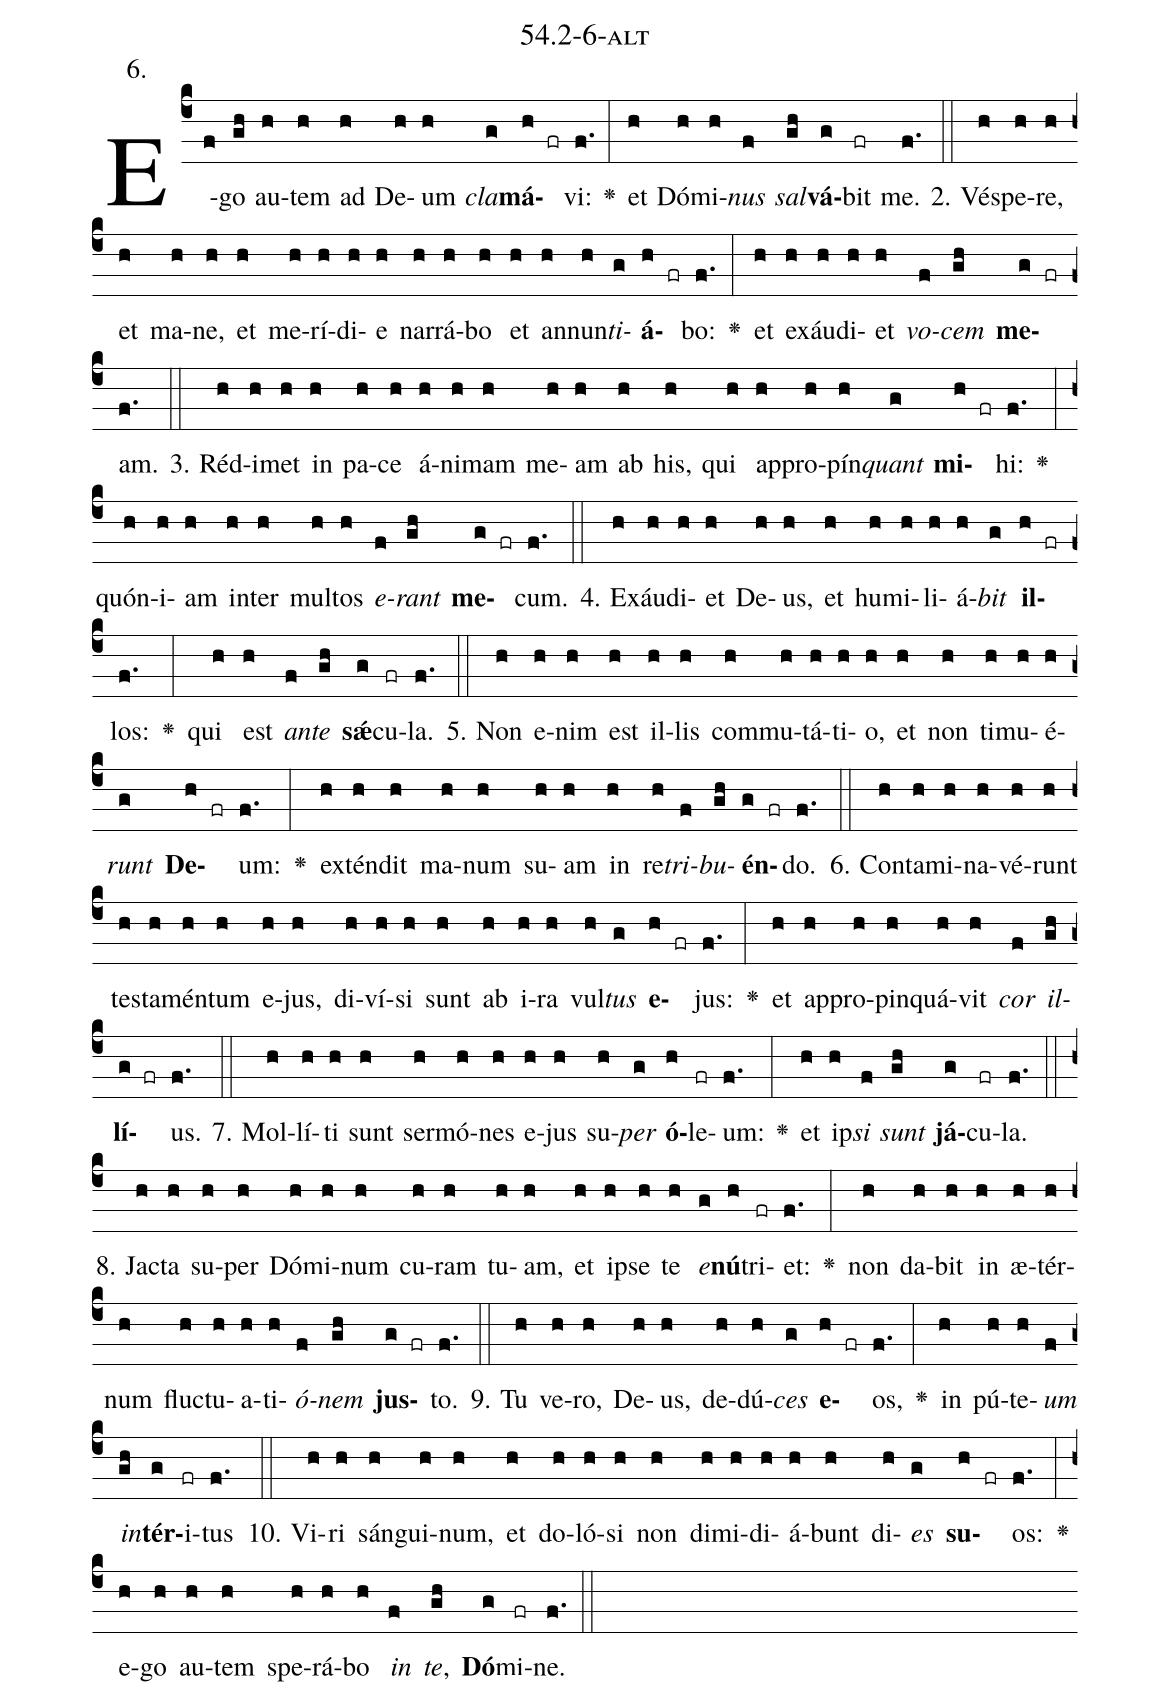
name: 54.2-6-alt;
annotation: 6.;
%%
(c4)E(f)go(gh) au(h)tem(h) ad(h) De(h)um(h) <i>cla</i>(g)<b>má</b>(h fr)vi:(f.) <v>\greheightstar</v>(:) et(h) Dó(h)mi(h)<i>nus</i>(f) <i>sal</i>(gh)<b>vá</b>(g)bit(fr) me.(f.) (::)
2. Vés(h)pe(h)re,(h) et(h) ma(h)ne,(h) et(h) me(h)rí(h)di(h)e(h) nar(h)rá(h)bo(h) et(h) an(h)nun(h)<i>ti</i>(g)<b>á</b>(h fr)bo:(f.) <v>\greheightstar</v>(:) et(h) ex(h)áu(h)di(h)et(h) <i>vo</i>(f)<i>cem</i>(gh) <b>me</b>(g fr)am.(f.) (::)
3. Réd(h)i(h)met(h) in(h) pa(h)ce(h) á(h)ni(h)mam(h) me(h)am(h) ab(h) his,(h) qui(h) ap(h)pro(h)pín(h)<i>quant</i>(g) <b>mi</b>(h fr)hi:(f.) <v>\greheightstar</v>(:) quón(h)i(h)am(h) in(h)ter(h) mul(h)tos(h) <i>e</i>(f)<i>rant</i>(gh) <b>me</b>(g fr)cum.(f.) (::)
4. Ex(h)áu(h)di(h)et(h) De(h)us,(h) et(h) hu(h)mi(h)li(h)á(h)<i>bit</i>(g) <b>il</b>(h fr)los:(f.) <v>\greheightstar</v>(:) qui(h) est(h) <i>an</i>(f)<i>te</i>(gh) <b>sǽ</b>(g)cu(fr)la.(f.) (::)
5. Non(h) e(h)nim(h) est(h) il(h)lis(h) com(h)mu(h)tá(h)ti(h)o,(h) et(h) non(h) ti(h)mu(h)é(h)<i>runt</i>(g) <b>De</b>(h fr)um:(f.) <v>\greheightstar</v>(:) ex(h)tén(h)dit(h) ma(h)num(h) su(h)am(h) in(h) re(h)<i>tri</i>(f)<i>bu</i>(gh)<b>én</b>(g fr)do.(f.) (::)
6. Con(h)ta(h)mi(h)na(h)vé(h)runt(h) tes(h)ta(h)mén(h)tum(h) e(h)jus,(h) di(h)ví(h)si(h) sunt(h) ab(h) i(h)ra(h) vul(h)<i>tus</i>(g) <b>e</b>(h fr)jus:(f.) <v>\greheightstar</v>(:) et(h) ap(h)pro(h)pin(h)quá(h)vit(h) <i>cor</i>(f) <i>il</i>(gh)<b>lí</b>(g fr)us.(f.) (::)
7. Mol(h)lí(h)ti(h) sunt(h) ser(h)mó(h)nes(h) e(h)jus(h) su(h)<i>per</i>(g) <b>ó</b>(h)le(fr)um:(f.) <v>\greheightstar</v>(:) et(h) ip(h)<i>si</i>(f) <i>sunt</i>(gh) <b>já</b>(g)cu(fr)la.(f.) (::)
8. Jac(h)ta(h) su(h)per(h) Dó(h)mi(h)num(h) cu(h)ram(h) tu(h)am,(h) et(h) ip(h)se(h) te(h) <i>e</i>(g)<b>nú</b>(h)tri(fr)et:(f.) <v>\greheightstar</v>(:) non(h) da(h)bit(h) in(h) æ(h)tér(h)num(h) fluc(h)tu(h)a(h)ti(h)<i>ó</i>(f)<i>nem</i>(gh) <b>jus</b>(g fr)to.(f.) (::)
9. Tu(h) ve(h)ro,(h) De(h)us,(h) de(h)dú(h)<i>ces</i>(g) <b>e</b>(h fr)os,(f.) <v>\greheightstar</v>(:) in(h) pú(h)te(h)<i>um</i>(f) <i>in</i>(gh)<b>tér</b>(g)i(fr)tus(f.) (::)
10. Vi(h)ri(h) sán(h)gui(h)num,(h) et(h) do(h)ló(h)si(h) non(h) di(h)mi(h)di(h)á(h)bunt(h) di(h)<i>es</i>(g) <b>su</b>(h fr)os:(f.) <v>\greheightstar</v>(:) e(h)go(h) au(h)tem(h) spe(h)rá(h)bo(h) <i>in</i>(f) <i>te</i>,(gh) <b>Dó</b>(g)mi(fr)ne.(f.) (::)
